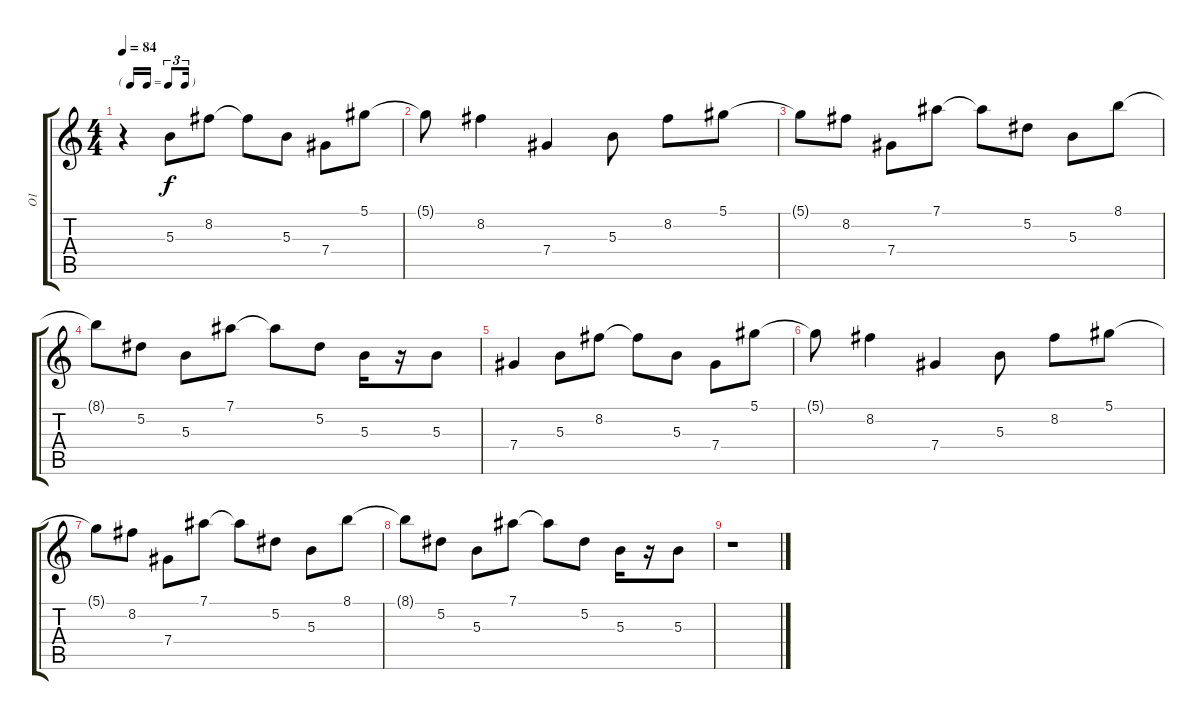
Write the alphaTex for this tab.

\track ("O1" "O1") {instrument overdrivenguitar}
\staff {score tabs}
\tuning (Eb4 Bb3 Gb3 Db3 Ab2 Eb2) {hide}
\ts (4 4)
\tf triplet16th
\tempo 84
\clef g2
\ks c
r.4{dy f} 5.3.8 8.2.8 8.2{t}.8 5.3.8 7.4.8 5.1.8 |
5.1{t}.8 8.2.4 7.4.4 5.3.8 8.2.8 5.1.8 |
5.1{t}.8 8.2.8 7.4.8 7.1.8 7.1{t}.8 5.2.8 5.3.8 8.1.8 |
8.1{t}.8 5.2.8 5.3.8 7.1.8 7.1{t}.8 5.2.8 5.3.16 r.16 5.3.8 |
7.4.4 5.3.8 8.2.8 8.2{t}.8 5.3.8 7.4.8 5.1.8 |
5.1{t}.8 8.2.4 7.4.4 5.3.8 8.2.8 5.1.8 |
5.1{t}.8 8.2.8 7.4.8 7.1.8 7.1{t}.8 5.2.8 5.3.8 8.1.8 |
8.1{t}.8 5.2.8 5.3.8 7.1.8 7.1{t}.8 5.2.8 5.3.16 r.16 5.3.8 |
r.1
